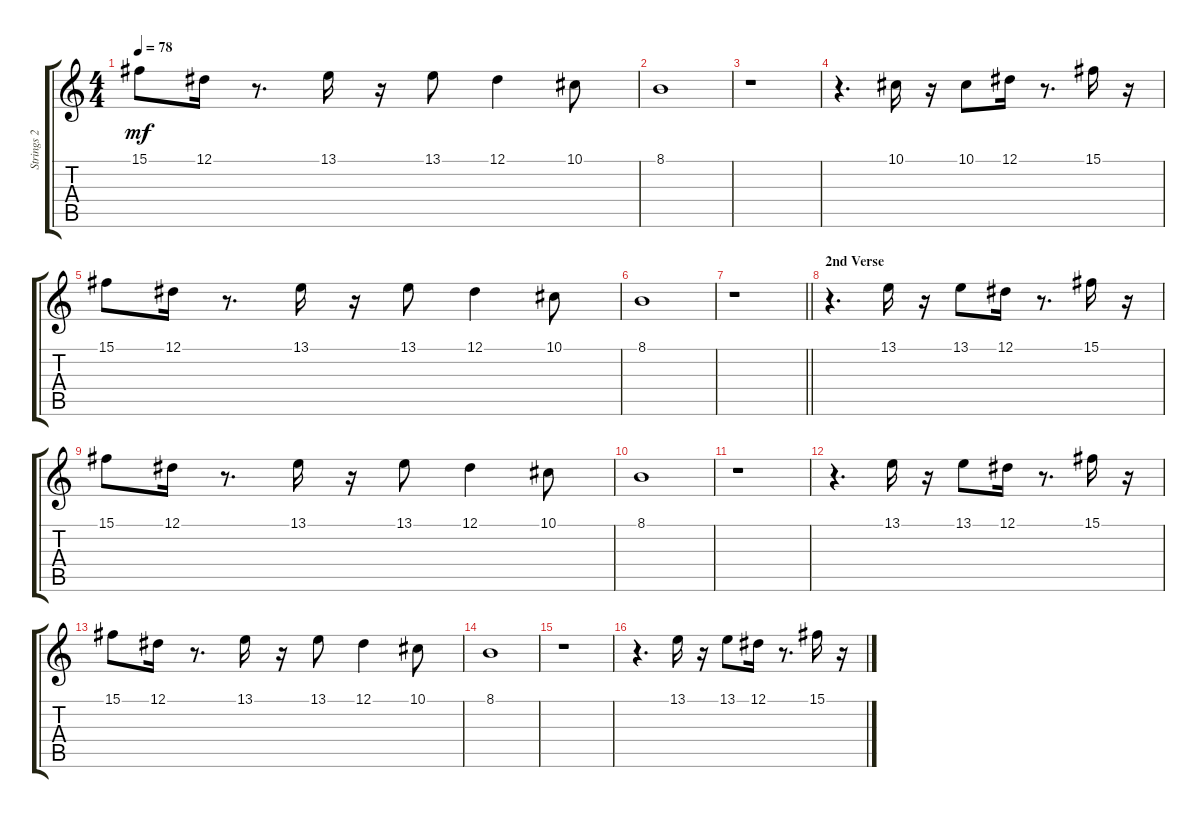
\track ("Strings 2" "Strings 2") {instrument stringensemble1}
\staff {score tabs}
\tuning (Eb4 Bb3 Gb3 Db3 Ab2 Eb2) {hide}
\ts (4 4)
\tempo 78
\clef g2
\ks c
15.1.8{dy mf} 12.1.16 r.8{d} 13.1.16 r.16 13.1.8 12.1.4 10.1.8 |
8.1.1 |
r.1 |
r.4{d} 10.1.16 r.16 10.1.8 12.1.16 r.8{d} 15.1.16 r.16 |
15.1.8 12.1.16 r.8{d} 13.1.16 r.16 13.1.8 12.1.4 10.1.8 |
8.1.1 |
\barLineRight lightlight
r.1 |
\section ("" "2nd Verse")
r.4{d} 13.1.16 r.16 13.1.8 12.1.16 r.8{d} 15.1.16 r.16 |
15.1.8 12.1.16 r.8{d} 13.1.16 r.16 13.1.8 12.1.4 10.1.8 |
8.1.1 |
r.1 |
r.4{d} 13.1.16 r.16 13.1.8 12.1.16 r.8{d} 15.1.16 r.16 |
15.1.8 12.1.16 r.8{d} 13.1.16 r.16 13.1.8 12.1.4 10.1.8 |
8.1.1 |
r.1 |
r.4{d} 13.1.16 r.16 13.1.8 12.1.16 r.8{d} 15.1.16 r.16
